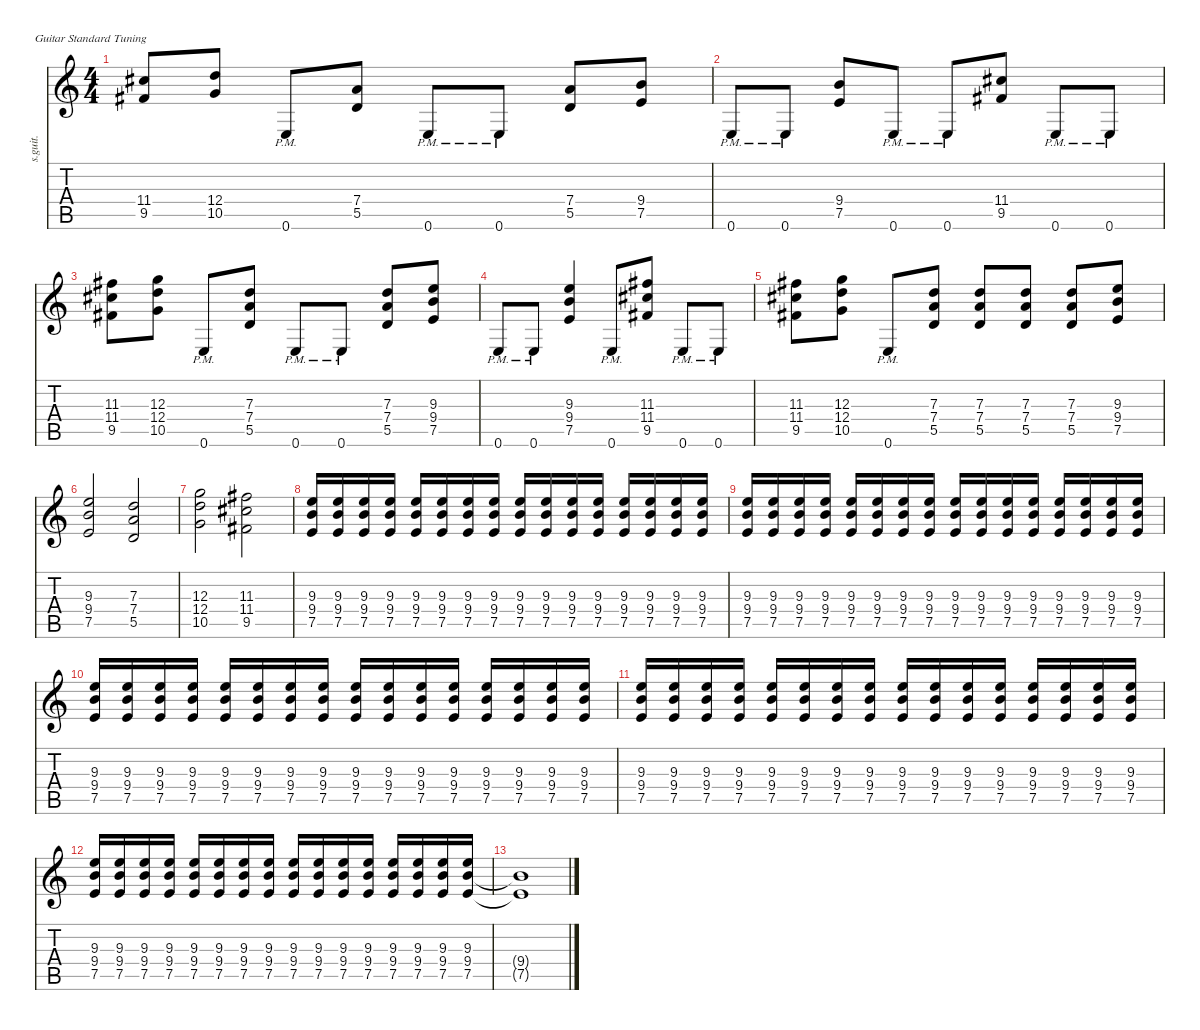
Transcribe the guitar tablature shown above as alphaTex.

\defaultSystemsLayout 4
\hideDynamics
\bracketExtendMode nobrackets
\track ("" "s.guit.") {instrument distortionguitar}
\staff {score tabs}
\tuning (E4 B3 G3 D3 A2 E2)
\ts (4 4)
\tempo (153 hide)
\clef g2
\ks c
(11.4{acc #} 9.5{acc #}).8{dy f} (12.4 10.5).8 0.6{pm}.8 (7.4 5.5).8 0.6{pm}.8 0.6{pm}.8 (7.4 5.5).8 (9.4 7.5).8 |
0.6{pm}.8 0.6{pm}.8 (9.4 7.5).8 0.6{pm}.8 0.6{pm}.8 (11.4{acc #} 9.5{acc #}).8 0.6{pm}.8 0.6{pm}.8 |
(11.3{acc #} 11.4{acc #} 9.5{acc #}).8 (12.3 12.4 10.5).8 0.6{pm}.8 (7.3 7.4 5.5).8 0.6{pm}.8 0.6{pm}.8 (7.3 7.4 5.5).8 (9.3 9.4 7.5).8 |
0.6{pm}.8 0.6{pm}.8 (9.3 9.4 7.5).4 0.6{pm}.8 (11.3{acc #} 11.4{acc #} 9.5{acc #}).8 0.6{pm}.8 0.6{pm}.8 |
(11.3{acc #} 11.4{acc #} 9.5{acc #}).8 (12.3 12.4 10.5).8 0.6{pm}.8 (7.3 7.4 5.5).8 (7.3 7.4 5.5).8 (7.3 7.4 5.5).8 (7.3 7.4 5.5).8 (9.3 9.4 7.5).8 |
(9.3 9.4 7.5).2 (7.3 7.4 5.5).2 |
(12.3 12.4 10.5).2 (11.3{acc #} 11.4{acc #} 9.5{acc #}).2 |
(9.3 9.4 7.5).16 (9.3 9.4 7.5).16 (9.3 9.4 7.5).16 (9.3 9.4 7.5).16 (9.3 9.4 7.5).16 (9.3 9.4 7.5).16 (9.3 9.4 7.5).16 (9.3 9.4 7.5).16 (9.3 9.4 7.5).16 (9.3 9.4 7.5).16 (9.3 9.4 7.5).16 (9.3 9.4 7.5).16 (9.3 9.4 7.5).16 (9.3 9.4 7.5).16 (9.3 9.4 7.5).16 (9.3 9.4 7.5).16 |
(9.3 9.4 7.5).16 (9.3 9.4 7.5).16 (9.3 9.4 7.5).16 (9.3 9.4 7.5).16 (9.3 9.4 7.5).16 (9.3 9.4 7.5).16 (9.3 9.4 7.5).16 (9.3 9.4 7.5).16 (9.3 9.4 7.5).16 (9.3 9.4 7.5).16 (9.3 9.4 7.5).16 (9.3 9.4 7.5).16 (9.3 9.4 7.5).16 (9.3 9.4 7.5).16 (9.3 9.4 7.5).16 (9.3 9.4 7.5).16 |
(9.3 9.4 7.5).16 (9.3 9.4 7.5).16 (9.3 9.4 7.5).16 (9.3 9.4 7.5).16 (9.3 9.4 7.5).16 (9.3 9.4 7.5).16 (9.3 9.4 7.5).16 (9.3 9.4 7.5).16 (9.3 9.4 7.5).16 (9.3 9.4 7.5).16 (9.3 9.4 7.5).16 (9.3 9.4 7.5).16 (9.3 9.4 7.5).16 (9.3 9.4 7.5).16 (9.3 9.4 7.5).16 (9.3 9.4 7.5).16 |
(9.3 9.4 7.5).16 (9.3 9.4 7.5).16 (9.3 9.4 7.5).16 (9.3 9.4 7.5).16 (9.3 9.4 7.5).16 (9.3 9.4 7.5).16 (9.3 9.4 7.5).16 (9.3 9.4 7.5).16 (9.3 9.4 7.5).16 (9.3 9.4 7.5).16 (9.3 9.4 7.5).16 (9.3 9.4 7.5).16 (9.3 9.4 7.5).16 (9.3 9.4 7.5).16 (9.3 9.4 7.5).16 (9.3 9.4 7.5).16 |
(9.3 9.4 7.5).16 (9.3 9.4 7.5).16 (9.3 9.4 7.5).16 (9.3 9.4 7.5).16 (9.3 9.4 7.5).16 (9.3 9.4 7.5).16 (9.3 9.4 7.5).16 (9.3 9.4 7.5).16 (9.3 9.4 7.5).16 (9.3 9.4 7.5).16 (9.3 9.4 7.5).16 (9.3 9.4 7.5).16 (9.3 9.4 7.5).16 (9.3 9.4 7.5).16 (9.3 9.4 7.5).16 (9.3 9.4 7.5).16 |
(9.4{t} 7.5{t}).1
